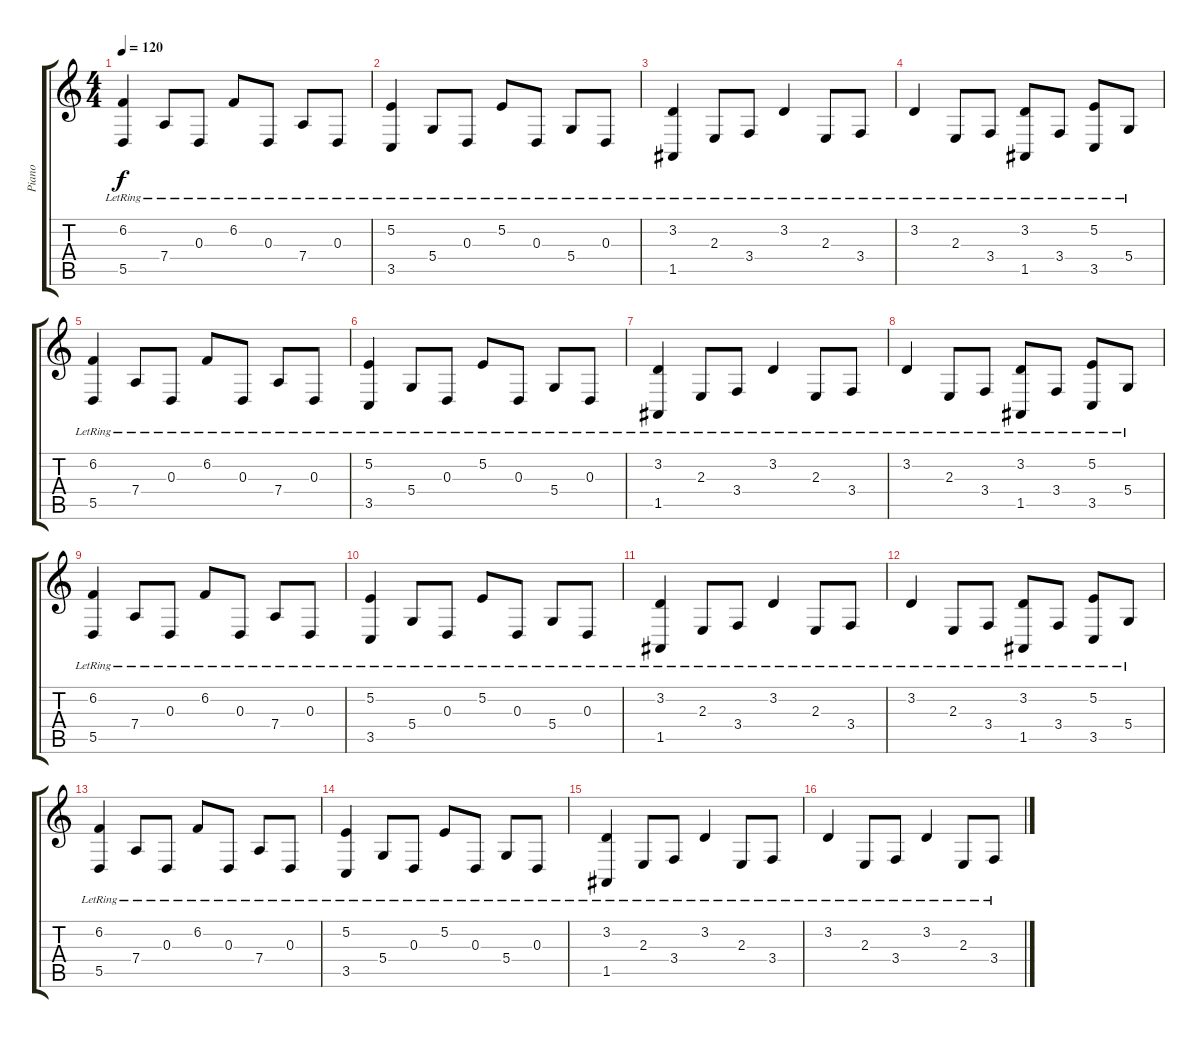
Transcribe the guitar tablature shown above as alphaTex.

\track ("Piano" "Piano") {instrument acousticgrandpiano}
\staff {score tabs}
\tuning (D4 B3 D3 D3 A2 D2) {hide}
\ts (4 4)
\tempo 120
\clef g2
\ks c
(6.2{lr} 5.5{lr}).4{dy f} 7.4{lr}.8 0.3{lr}.8 6.2{lr}.8 0.3{lr}.8 7.4{lr}.8 0.3{lr}.8 |
(5.2{lr} 3.5{lr}).4 5.4{lr}.8 0.3{lr}.8 5.2{lr}.8 0.3{lr}.8 5.4{lr}.8 0.3{lr}.8 |
(3.2{lr} 1.5{lr}).4 2.3{lr}.8 3.4{lr}.8 3.2{lr}.4 2.3{lr}.8 3.4{lr}.8 |
3.2{lr}.4 2.3{lr}.8 3.4{lr}.8 (3.2{lr} 1.5{lr}).8 3.4{lr}.8 (5.2{lr} 3.5{lr}).8 5.4{lr}.8 |
(6.2{lr} 5.5{lr}).4 7.4{lr}.8 0.3{lr}.8 6.2{lr}.8 0.3{lr}.8 7.4{lr}.8 0.3{lr}.8 |
(5.2{lr} 3.5{lr}).4 5.4{lr}.8 0.3{lr}.8 5.2{lr}.8 0.3{lr}.8 5.4{lr}.8 0.3{lr}.8 |
(3.2{lr} 1.5{lr}).4 2.3{lr}.8 3.4{lr}.8 3.2{lr}.4 2.3{lr}.8 3.4{lr}.8 |
3.2{lr}.4 2.3{lr}.8 3.4{lr}.8 (3.2{lr} 1.5{lr}).8 3.4{lr}.8 (5.2{lr} 3.5{lr}).8 5.4{lr}.8 |
(6.2{lr} 5.5{lr}).4 7.4{lr}.8 0.3{lr}.8 6.2{lr}.8 0.3{lr}.8 7.4{lr}.8 0.3{lr}.8 |
(5.2{lr} 3.5{lr}).4 5.4{lr}.8 0.3{lr}.8 5.2{lr}.8 0.3{lr}.8 5.4{lr}.8 0.3{lr}.8 |
(3.2{lr} 1.5{lr}).4 2.3{lr}.8 3.4{lr}.8 3.2{lr}.4 2.3{lr}.8 3.4{lr}.8 |
3.2{lr}.4 2.3{lr}.8 3.4{lr}.8 (3.2{lr} 1.5{lr}).8 3.4{lr}.8 (5.2{lr} 3.5{lr}).8 5.4{lr}.8 |
(6.2{lr} 5.5{lr}).4 7.4{lr}.8 0.3{lr}.8 6.2{lr}.8 0.3{lr}.8 7.4{lr}.8 0.3{lr}.8 |
(5.2{lr} 3.5{lr}).4 5.4{lr}.8 0.3{lr}.8 5.2{lr}.8 0.3{lr}.8 5.4{lr}.8 0.3{lr}.8 |
(3.2{lr} 1.5{lr}).4 2.3{lr}.8 3.4{lr}.8 3.2{lr}.4 2.3{lr}.8 3.4{lr}.8 |
3.2{lr}.4 2.3{lr}.8 3.4{lr}.8 3.2{lr}.4 2.3{lr}.8 3.4{lr}.8
